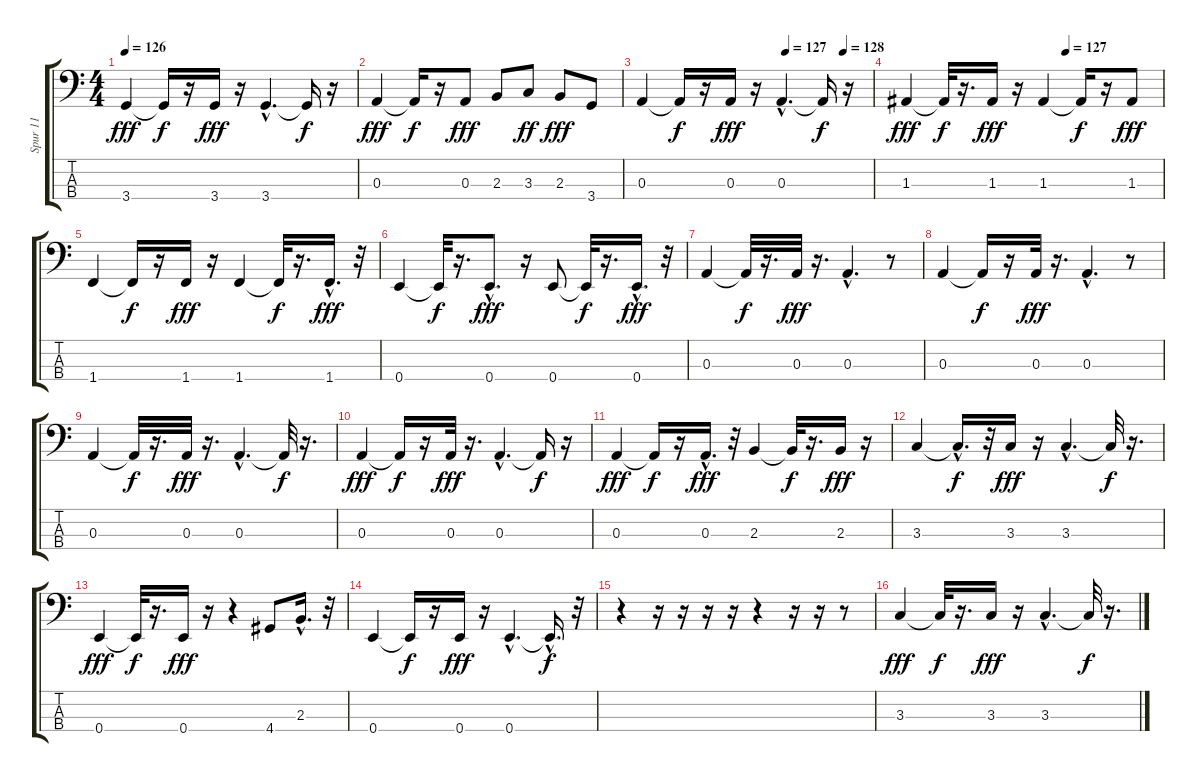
\track ("Spur 11" "Spur 11") {instrument electricbassfinger}
\staff {score tabs}
\tuning (G2 D2 A1 E1) {hide}
\ts (4 4)
\tempo 126
\clef f4
\ks c
3.4.4{dy fff} 3.4{t}.16{dy f} r.16 3.4.16{dy fff} r.16 3.4{hac}.4{d} 3.4{t}.16{dy f} r.16 |
0.3.4{dy fff} 0.3{t}.16{dy f} r.16 0.3.8{dy fff} 2.3.8 3.3.8{dy ff} 2.3.8{dy fff} 3.4.8 |
\tempo (127 0.625)
\tempo (128 0.875)
0.3.4 0.3{t}.16{dy f} r.16 0.3.16{dy fff} r.16 0.3{hac}.4{d} 0.3{t}.16{dy f} r.16 |
\tempo (127 0.625)
1.3.4{dy fff} 1.3{t}.32{dy f} r.16{d} 1.3.16{dy fff} r.16 1.3.4 1.3{t}.16{dy f} r.16 1.3.8{dy fff} |
1.4.4 1.4{t}.16{dy f} r.16 1.4.16{dy fff} r.16 1.4.4 1.4{t}.32{dy f} r.16{d} 1.4{hac}.16{d dy fff} r.32 |
0.4.4 0.4{t}.32{dy f} r.16{d} 0.4{hac}.8{d dy fff} r.16 0.4.8 0.4{t}.32{dy f} r.16{d} 0.4{hac}.16{d dy fff} r.32 |
0.3.4 0.3{t}.32{dy f} r.16{d} 0.3.32{dy fff} r.16{d} 0.3{hac}.4{d} r.8 |
0.3.4 0.3{t}.16{dy f} r.16 0.3.32{dy fff} r.16{d} 0.3{hac}.4{d} r.8 |
0.3.4 0.3{t}.32{dy f} r.16{d} 0.3.32{dy fff} r.16{d} 0.3{hac}.4{d} 0.3{t}.32{dy f} r.16{d} |
0.3.4{dy fff} 0.3{t}.16{dy f} r.16 0.3.32{dy fff} r.16{d} 0.3{hac}.4{d} 0.3{t}.16{dy f} r.16 |
0.3.4{dy fff} 0.3{t}.16{dy f} r.16 0.3{hac}.16{d dy fff} r.32 2.3.4 2.3{t}.32{dy f} r.16{d} 2.3.16{dy fff} r.16 |
3.3.4 3.3{hac t}.16{d dy f} r.32 3.3.16{dy fff} r.16 3.3{hac}.4{d} 3.3{t}.32{dy f} r.16{d} |
0.4.4{dy fff} 0.4{t}.32{dy f} r.16{d} 0.4.16{dy fff} r.16 r.4 4.4.8 2.3{hac}.16{d} r.32 |
0.4.4 0.4{t}.16{dy f} r.16 0.4.16{dy fff} r.16 0.4{hac}.4{d} 0.4{hac t}.16{d dy f} r.32 |
r.4 r.16 r.16 r.16 r.16 r.4 r.16 r.16 r.8 |
3.3.4{dy fff} 3.3{t}.32{dy f} r.16{d} 3.3.16{dy fff} r.16 3.3{hac}.4{d} 3.3{t}.32{dy f} r.16{d}
